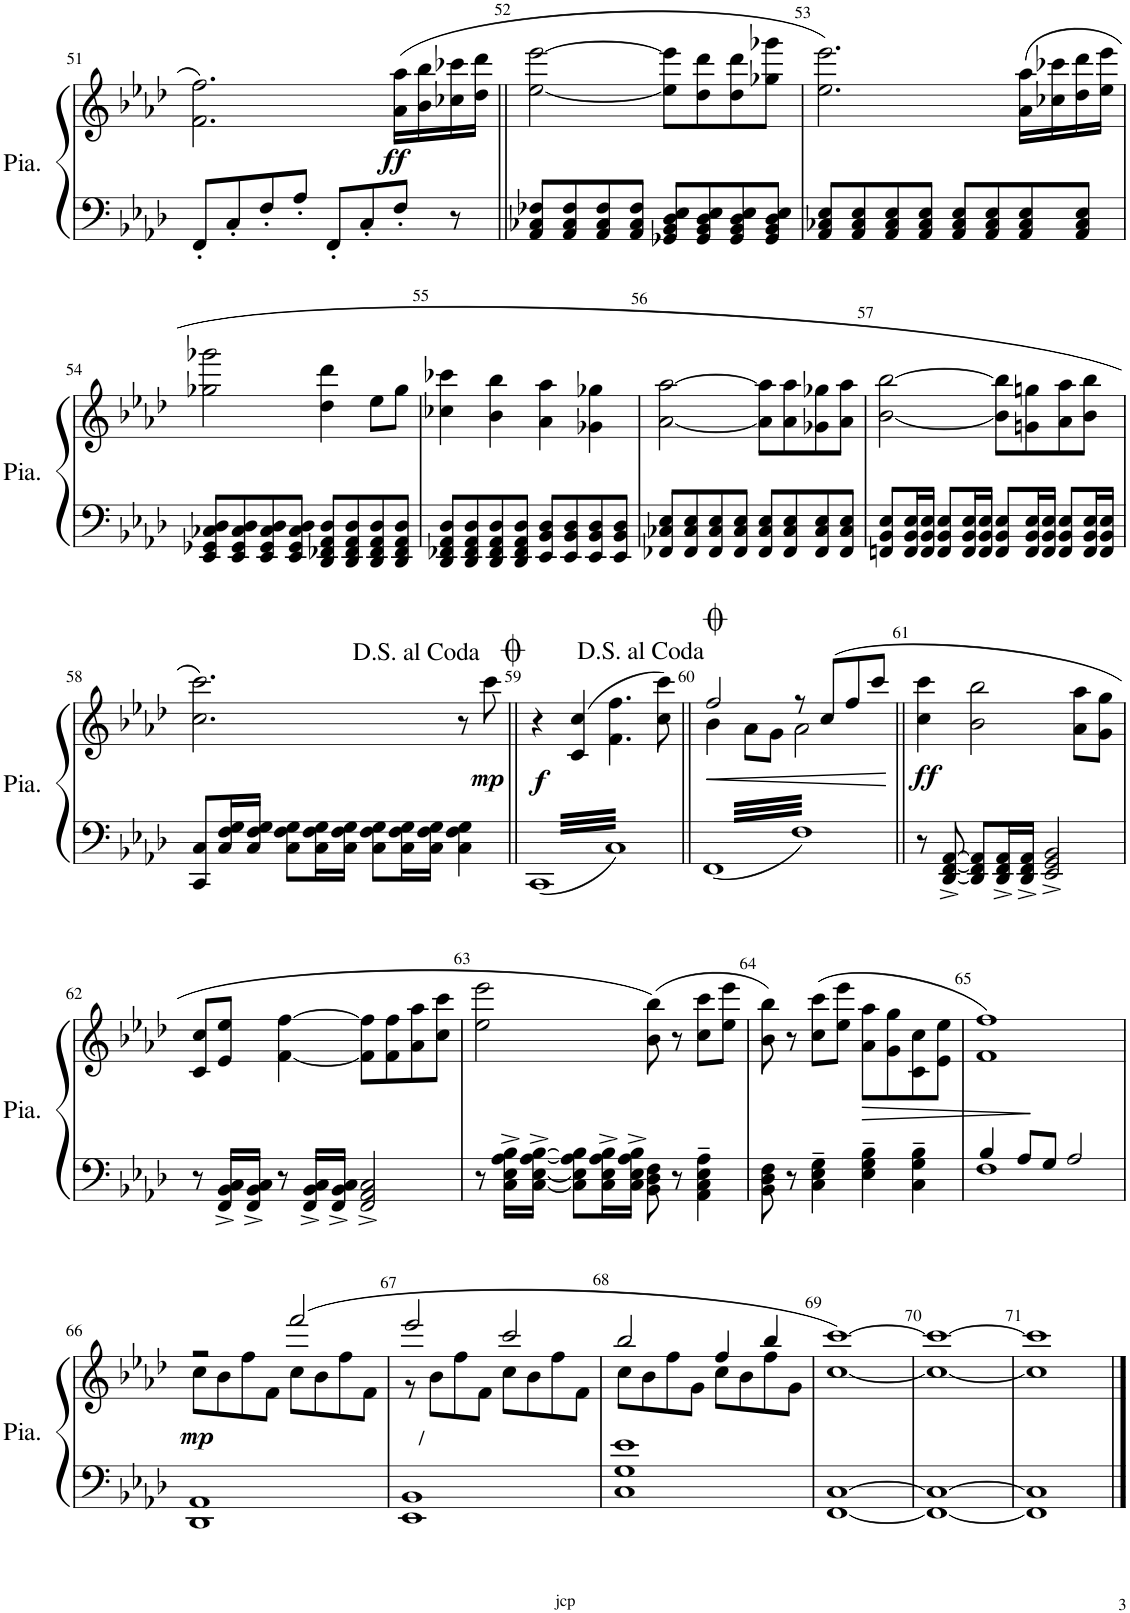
**kern	**kern	**dynam
*part1	*part1	*part1
*staff2	*staff1	*staff1/2
*I"Piano	*	*
*I'Pia.	*	*
!!LO:PB:g=z
*clefF4	*clefG2	*
*k[b-e-a-d-]	*k[b-e-a-d-]	*
*M4/4	*M4/4	*
*met(c)	*met(c)	*
=51	=51	=51
8FF'/L	2.f\ 2.ff\	.
8C'/	.	.
8F'/	.	.
8A-'/J	.	.
8FF'/L	.	.
8C'/	.	.
!	!	!LO:DY:b
8F'/J	(16a-\ 16aa-\LL	ff
.	16b-\ 16bb-\	.
8r	16cc-X\ 16ccc-X\	.
.	16dd-\ 16ddd-\JJ	.
=52||	=52||	=52||
8AA-/ 8C-X/ 8F-X/L	[2ee-\ [2eee-\	.
8AA-/ 8C-/ 8F-/	.	.
8AA-/ 8C-/ 8F-/	.	.
8AA-/ 8C-/ 8F-/J	.	.
8GG-X/ 8BB-/ 8D-/ 8E-/L	8ee-\] 8eee-\]L	.
8GG-/ 8BB-/ 8D-/ 8E-/	8dd-\ 8ddd-\	.
8GG-/ 8BB-/ 8D-/ 8E-/	8dd-\ 8ddd-\	.
8GG-/ 8BB-/ 8D-/ 8E-/J	8gg-X\ 8ggg-X\J	.
=53	=53	=53
8AA-/ 8C-X/ 8E-/L	2.ee-\ 2.eee-\)	.
8AA-/ 8C-/ 8E-/	.	.
8AA-/ 8C-/ 8E-/	.	.
8AA-/ 8C-/ 8E-/J	.	.
8AA-/ 8C-/ 8E-/L	.	.
8AA-/ 8C-/ 8E-/	.	.
8AA-/ 8C-/ 8E-/	(16a-\ 16aa-\LL	.
.	16cc-X\ 16ccc-X\	.
8AA-/ 8C-/ 8E-/J	16dd-\ 16ddd-\	.
.	16ee-\ 16eee-\JJ	.
!!LO:LB:g=z
=54	=54	=54
8EE-/ 8GG-X/ 8C-X/ 8D-/L	2gg-X\ 2ggg-X\	.
8EE-/ 8GG-/ 8C-/ 8D-/	.	.
8EE-/ 8GG-/ 8C-/ 8D-/	.	.
8EE-/ 8GG-/ 8C-/ 8D-/J	.	.
8DD-/ 8FF-X/ 8AA-/ 8D-/L	4dd-\ 4ddd-\	.
8DD-/ 8FF-/ 8AA-/ 8D-/	.	.
8DD-/ 8FF-/ 8AA-/ 8D-/	8ee-\L	.
8DD-/ 8FF-/ 8AA-/ 8D-/J	8gg-\J	.
=55	=55	=55
8DD-/ 8FF-X/ 8AA-/ 8D-/L	4cc-X\ 4ccc-X\	.
8DD-/ 8FF-/ 8AA-/ 8D-/	.	.
8DD-/ 8FF-/ 8AA-/ 8D-/	4b-\ 4bb-\	.
8DD-/ 8FF-/ 8AA-/ 8D-/J	.	.
8EE-/ 8BB-/ 8D-/L	4a-\ 4aa-\	.
8EE-/ 8BB-/ 8D-/	.	.
8EE-/ 8BB-/ 8D-/	4g-X\ 4gg-X\	.
8EE-/ 8BB-/ 8D-/J	.	.
=56	=56	=56
8FF-X/ 8C-X/ 8E-/L	[2a-\ [2aa-\	.
8FF-/ 8C-/ 8E-/	.	.
8FF-/ 8C-/ 8E-/	.	.
8FF-/ 8C-/ 8E-/J	.	.
8FF-/ 8C-/ 8E-/L	8a-\] 8aa-\]L	.
8FF-/ 8C-/ 8E-/	8a-\ 8aa-\	.
8FF-/ 8C-/ 8E-/	8g-X\ 8gg-X\	.
8FF-/ 8C-/ 8E-/J	8a-\ 8aa-\J	.
=57	=57	=57
8FFn/ 8BB-/ 8E-/L	[2b-\ [2bb-\	.
16FF/ 16BB-/ 16E-/L	.	.
16FF/ 16BB-/ 16E-/JJ	.	.
8FF/ 8BB-/ 8E-/L	.	.
16FF/ 16BB-/ 16E-/L	.	.
16FF/ 16BB-/ 16E-/JJ	.	.
8FF/ 8BB-/ 8E-/L	8b-\] 8bb-\]L	.
16FF/ 16BB-/ 16E-/L	8gn\ 8ggn\	.
16FF/ 16BB-/ 16E-/JJ	.	.
8FF/ 8BB-/ 8E-/L	8a-\ 8aa-\	.
16FF/ 16BB-/ 16E-/L	8b-\ 8bb-\J	.
16FF/ 16BB-/ 16E-/JJ	.	.
!!LO:LB:g=z
=58	=58	=58
8CC/ 8C/L	2.cc\ 2.ccc\)	.
16C/ 16F/ 16G/L	.	.
16C/ 16F/ 16G/JJ	.	.
8C\ 8F\ 8G\L	.	.
16C\ 16F\ 16G\L	.	.
16C\ 16F\ 16G\JJ	.	.
8C\ 8F\ 8G\L	.	.
16C\ 16F\ 16G\L	.	.
16C\ 16F\ 16G\JJ	.	.
4C\ 4F\ 4G\	8r	.
!	!	!LO:DY:b
.	8ccc\	mp
=59||	=59||	=59||
!	!	!LO:DY:b
3.CC	4r	f
.	(4c/ 4cc/	.
3.C	4.f\ 4.ff\	.
.	8cc\ 8ccc\)	.
=60||	=60||	=60||
!	!	!LO:HP:b
*	*^	*
3.FF	2ff/	4b-\	<
.	.	8a-\L	.
.	.	8g\J	.
3.F	8r	2a-\	.
.	(8cc/L	.	.
.	8ff/	.	.
.	8ccc/J	.	.
*	*v	*v	*
.	.	[
=61||	=61||	=61||
!	!	!LO:DY:b
8r	4cc\ 4ccc\	ff
[8DD-/^ [8FF/^ [8AA-/^	.	.
8DD-/] 8FF/] 8AA-/]L	2b-\ 2bb-\	.
16DD-/^ 16FF/^ 16AA-/^L	.	.
16DD-/^ 16FF/^ 16AA-/^JJ	.	.
2EE-/^ 2GG/^ 2BB-/^	.	.
.	8a-\ 8aa-\L	.
.	8g\ 8gg\J	.
!!LO:LB:g=z
=62	=62	=62
8r	8c/ 8cc/L	.
16FF/^ 16BB-/^ 16C/^LL	8e-/ 8ee-/J	.
16FF/^ 16BB-/^ 16C/^JJ	.	.
8r	[4f\ [4ff\	.
16FF/^ 16BB-/^ 16C/^LL	.	.
16FF/^ 16BB-/^ 16C/^JJ	.	.
2FF/^ 2AA-/^ 2C/^	8f\] 8ff\]L	.
.	8f\ 8ff\	.
.	8a-\ 8aa-\	.
.	8cc\ 8ccc\J	.
=63	=63	=63
8r	2ee-\ 2eee-\	.
16C\^ 16E-\^ 16A-\^ 16B-\^LL	.	.
[16C\^ [16E-\^ [16A-\^ [16B-\^JJ	.	.
8C\] 8E-\] 8A-\] 8B-\]L	.	.
16C\^ 16E-\^ 16A-\^ 16B-\^L	.	.
16C\^ 16E-\^ 16A-\^ 16B-\^JJ	.	.
8BB-\ 8D-\ 8F\	(8b-\ 8bb-\)	.
8r	8r	.
4AA-\~ 4C\~ 4E-\~ 4A-\~	8cc\ 8ccc\L	.
.	8ee-\ 8eee-\J	.
=64	=64	=64
8BB-\ 8D-\ 8F\	8b-\ 8bb-\)	.
8r	8r	.
4C\~ 4E-\~ 4G\~	(8cc\ 8ccc\L	.
.	8ee-\ 8eee-\J	.
!	!	!LO:HP:b
4E-\~ 4G\~ 4B-\~	8a-\ 8aa-\L	>
.	8g\ 8gg\	.
4C\~ 4G\~ 4B-\~	8c\ 8cc\	.
.	8e-\ 8ee-\J	.
=65	=65	=65
*^	*	*
4B-/	1F	1f 1ff)	.
8A-/L	.	.	.
8G/J	.	.	.
2A-/	.	.	.
*v	*v	*	*
.	.	]
!!LO:LB:g=z
=66	=66	=66
*	*^	*
!	!	!	!LO:DY:b
1DD- 1AA-	2r	8cc\L	mp
.	.	8b-\	.
.	.	8ff\	.
.	.	8f\J	.
.	(2fff/	8cc\L	.
.	.	8b-\	.
.	.	8ff\	.
.	.	8f\J	.
=67	=67	=67	=67
!LO:TX:a:t=/	!	!	!
1EE- 1BB-	2eee-/	8r	.
.	.	8b-\L	.
.	.	8ff\	.
.	.	8f\J	.
.	2ccc/	8cc\L	.
.	.	8b-\	.
.	.	8ff\	.
.	.	8f\J	.
=68	=68	=68	=68
1C 1G 1e-	2bb-/	8cc\L	.
.	.	8b-\	.
.	.	8ff\	.
.	.	8g\J	.
.	4ff/	8cc\L	.
.	.	8b-\	.
.	4bb-/	8ff\	.
.	.	8g\J	.
*	*v	*v	*
=69	=69	=69
[1FF [1C	[1cc [1ccc)	.
=70	=70	=70
1FF_ 1C_	1cc_ 1ccc_	.
=71	=71	=71
1FF] 1C]	1cc] 1ccc]	.
==	==	==
*-	*-	*-
